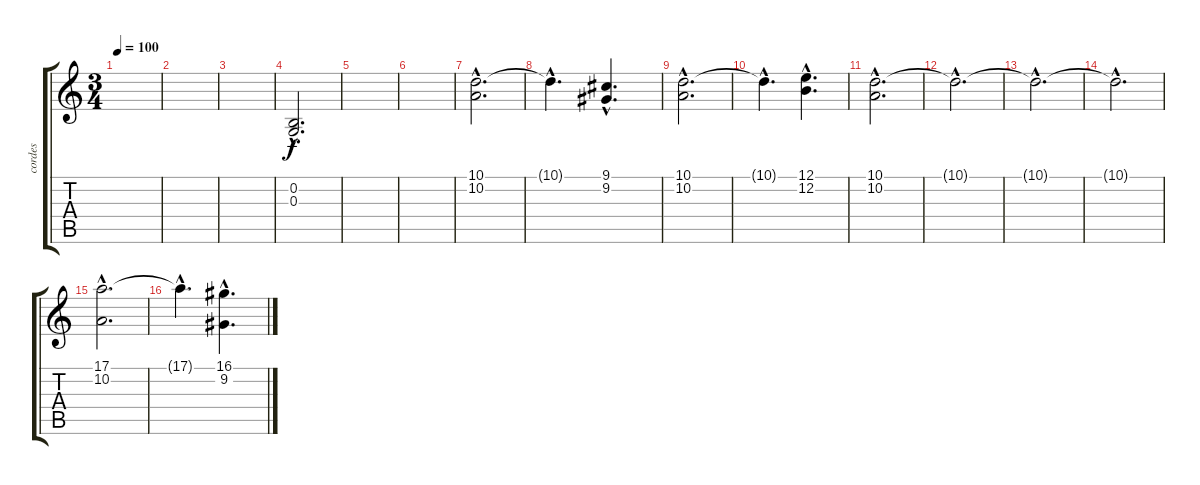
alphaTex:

\track ("cordes" "cordes") {instrument stringensemble1}
\staff {score tabs}
\tuning (E4 B3 G3 D3 A2 E2) {hide}
\ts (3 4)
\tempo 100
\clef g2
\ks c
|
|
|
(0.2{hac} 0.3{hac}).2{d} |
|
|
(10.1{hac} 10.2{hac}).2{d} |
10.1{hac t}.4{d} (9.1{hac} 9.2{hac}).4{d} |
(10.1{hac} 10.2{hac}).2{d} |
10.1{hac t}.4{d} (12.1{hac} 12.2{hac}).4{d} |
(10.1{hac} 10.2{hac}).2{d} |
10.1{hac t}.2{d} |
10.1{hac t}.2{d} |
10.1{hac t}.2{d} |
(17.1{hac} 10.2{hac}).2{d} |
17.1{hac t}.4{d} (16.1{hac} 9.2{hac}).4{d}
